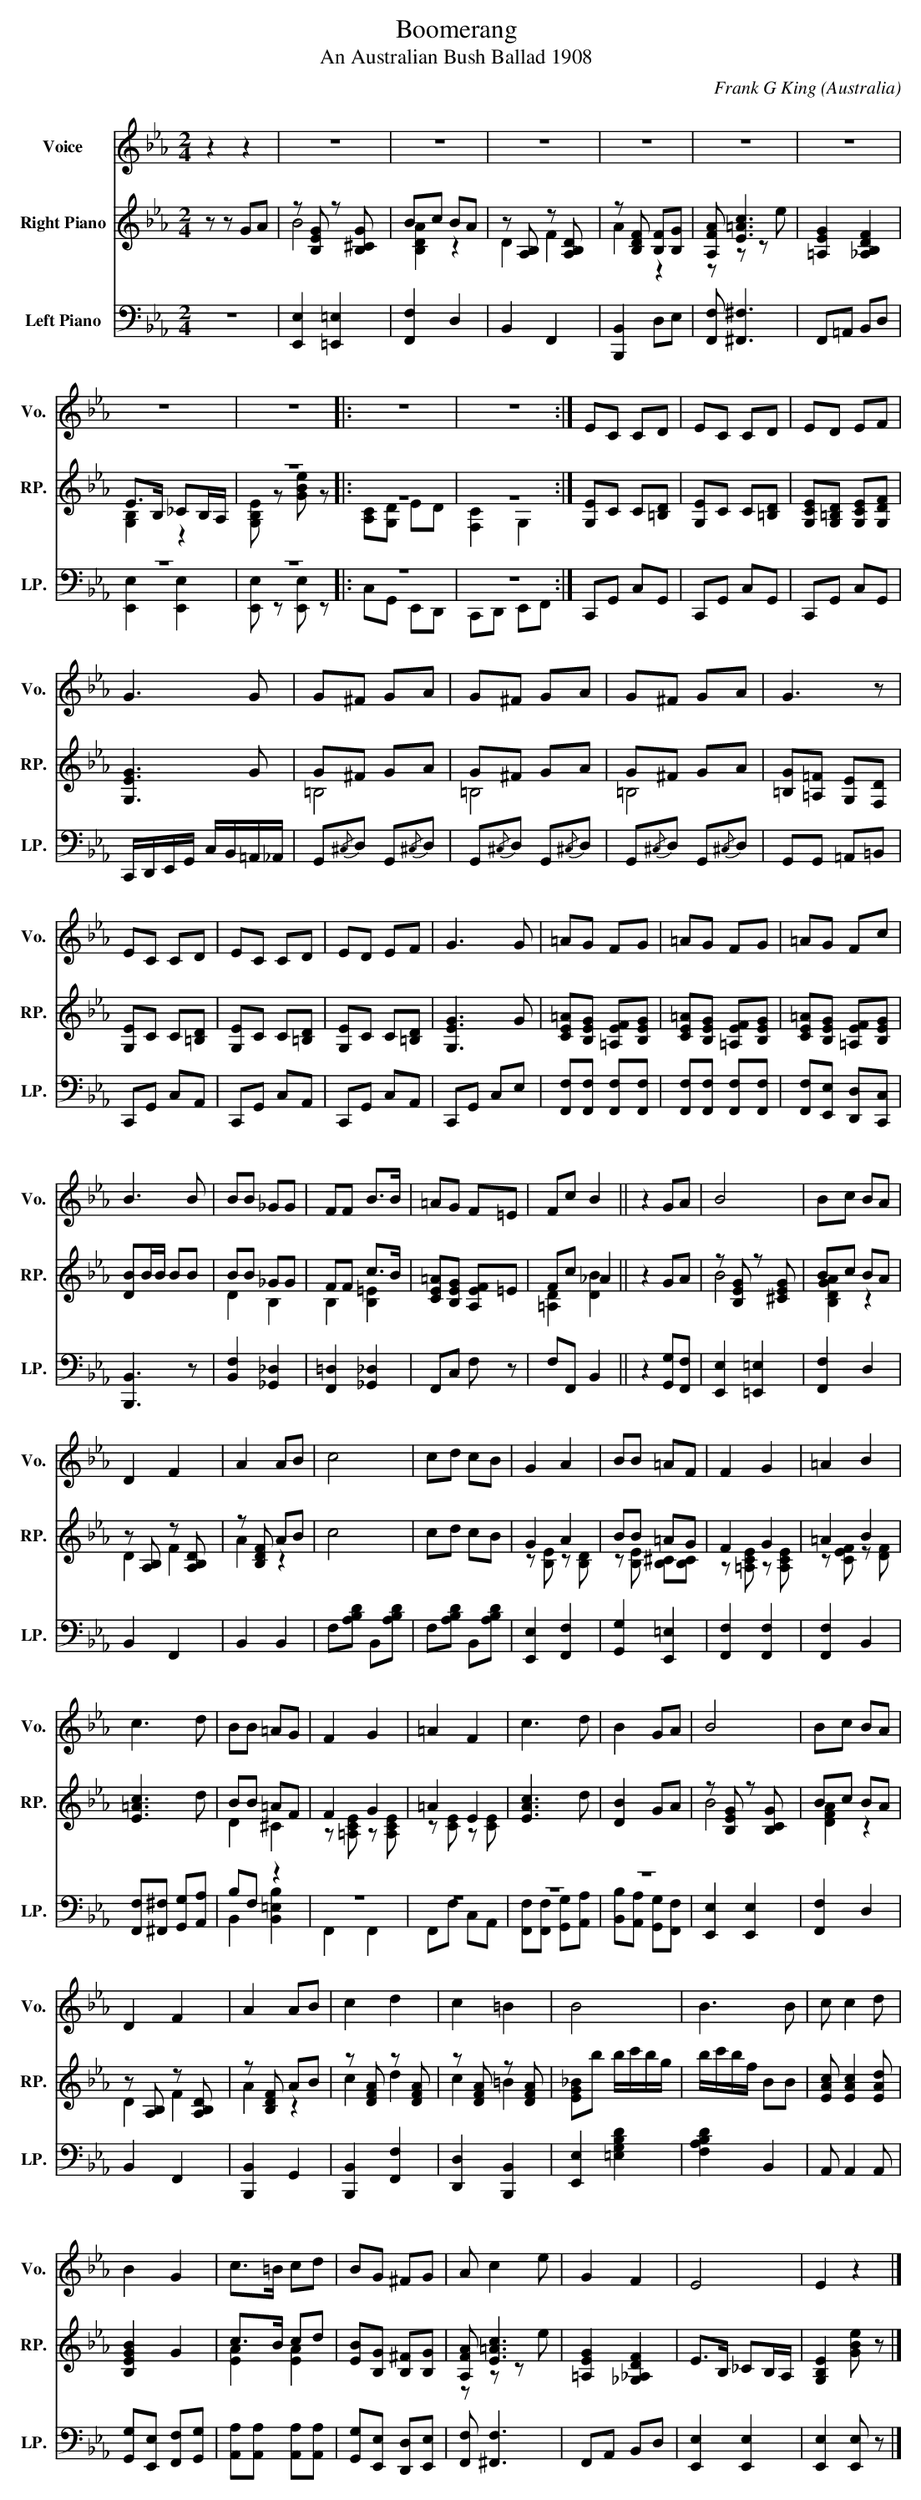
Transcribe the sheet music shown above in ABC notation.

X:1
T:Boomerang
T:An Australian Bush Ballad 1908
C:Frank G King
O:Australia
%%score 1 ( 2 3 ) ( 4 5 )
L:1/8
M:2/4
K:Eb
V:1 treble nm="Voice" snm="Vo."
V:2 treble nm="Right Piano" snm="RP."
V:3 treble
V:4 bass nm="Left Piano" snm="LP."
V:5 bass
V:1
z2 z2 | z4 | z4 | z4 | z4 | z4 | z4 |$ z4 | z4 |: z4 | z4 :| EC CD | EC CD | ED EF |$ G3 G |
G^F GA | G^F GA | G^F GA | G3 z |$ EC CD | EC CD | ED EF | G3 G | =AG FG | =AG FG | =AG Fc |$
B3 B | BB _GG | FF B>B | =AG F=E | Fc B2 || z2 GA | B4 | Bc BA |$ D2 F2 | A2 AB | c4 | cd cB |
G2 A2 | BB =AF | F2 G2 | =A2 B2 |$ c3 d | BB =AG | F2 G2 | =A2 F2 | c3 d | B2 GA | B4 | Bc BA |$
D2 F2 | A2 AB | c2 d2 | c2 =B2 | B4 | B3 B | c c2 d |$ B2 G2 | c>=B cd | BG ^FG | A c2 e | G2 F2 |
E4 | E2 z2 |]
V:2
z z GA | z [B,EG] z [B,^CG] | Bc BA | z [A,B,] z [A,B,D] | z [B,DF] [B,F][B,G] | [A,FA] [E=Ac]3 |
[=A,EG]2 [_A,B,DF]2 |$ E>B, _CB,/A,/ | z4 |: z4 | z4 :| [G,E]C C[=B,D] | [G,E]C C[=B,D] |
[G,CE][G,=B,D] [G,CE][G,DF] |$ [G,EG]3 G | G^F GA | G^F GA | G^F GA | [=B,G][=A,=F] [G,E][F,D] |$
[G,E]C C[=B,D] | [G,E]C C[=B,D] | [G,E]C C[=B,D] | [G,EG]3 G | [CE=A][B,EG] [=A,EF][B,EG] |
[CE=A][B,EG] [=A,EF][B,EG] | [CE=A][B,EG] [=A,EF][B,EG] |$ [DB]B/B/ BB | BB _GG | FF c>B |
[CE=A][B,EG] [A,EF]=E | Fc _A2 || z2 GA | z [B,EG] z [^CEG] | Bc BA |$ z [A,B,] z [A,B,D] |
z [B,DF] AB | c4 | cd cB | G2 A2 | BB =AG | F2 G2 | =A2 B2 |$ [E=Ac]3 d | BB =AF | F2 G2 |
=A2 E2 | [EAc]3 d | [DB]2 GA | z [B,EG] z [B,CG] | Bc BA |$ z [A,B,] z [A,B,D] | z [B,DF] AB |
z [DFA] z [DFA] | z [DFA] z [DFA] | [EG_B]b b/c'/b/g/ | b/c'/b/f/ BB | [EAc] [EAc]2 [EAd] |$
[B,EGB]2 G2 | c>B cd | [EB][B,G] [B,^F][B,G] | [A,FA] [E=Ac]3 | [=A,EG]2 [_G,_A,DF]2 |
E>B, _CB,/A,/ | [G,B,E]2 [GBe] z |]
V:3
x4 | B4 | [B,DA]2 z2 | D2 F2 | A2 z2 | z z z e | x4 |$ [G,B,]2 z2 | [G,B,E] z [GBe] z |:
[A,C][G,D] ED | [F,C]2 G,2 :| x4 | x4 | x4 |$ x4 | =B,4 | =B,4 | =B,4 | x4 |$ x4 | x4 | x4 | x4 |
x4 | x4 | x4 |$ x4 | D2 B,2 | B,2 [B,=E]2 | x4 | [=A,D]2 [DB]2 || x4 | B4 | [B,DGA]2 z2 |$ D2 F2 |
A2 z2 | x4 | x4 | z [B,E] z [B,D] | z [B,E] [B,^C][B,C] | z [=A,CE] z [A,CE] | z [CEF] z [DF] |$
x4 | D2 ^C2 | z [=A,CE] z [A,CE] | z [CE] z [CE] | x4 | x4 | B4 | [DFA]2 z2 |$ D2 F2 | A2 z2 |
c2 d2 | c2 =B2 | x4 | x4 | x4 |$ x4 | [EA]2 [EA]2 | x4 | z z z e | x4 | x4 | x4 |]
V:4
z4 | [E,,E,]2 [=E,,=E,]2 | [F,,F,]2 D,2 | B,,2 F,,2 | [B,,,B,,]2 D,E, | [F,,F,] [^F,,^F,]3 |
F,,=A,, B,,D, |$ z4 | z4 |: z4 | z4 :| C,,G,, C,G,, | C,,G,, C,G,, | C,,G,, C,G,, |$
C,,/D,,/E,,/G,,/ C,/B,,/=A,,/_A,,/ | G,,{/^C,}D, G,,{/^C,}D, | G,,{/^C,}D, G,,{/^C,}D, |
G,,{/^C,}D, G,,{/^C,}D, | G,,G,, =A,,=B,, |$ C,,G,, C,A,, | C,,G,, C,A,, | C,,G,, C,A,, |
C,,G,, C,E, | [F,,F,][F,,F,] [F,,F,][F,,F,] | [F,,F,][F,,F,] [F,,F,][F,,F,] |
[F,,F,][E,,E,] [D,,D,][C,,C,] |$ [B,,,B,,]3 z | [B,,F,]2 [_G,,_D,]2 | [F,,=D,]2 [_G,,_D,]2 |
F,,C, F, z | F,F,, B,,2 || z2 [G,,G,][F,,F,] | [E,,E,]2 [=E,,=E,]2 | [F,,F,]2 D,2 |$ B,,2 F,,2 |
B,,2 B,,2 | F,[A,B,D] B,,[A,B,D] | F,[A,B,D] B,,[A,B,D] | [E,,E,]2 [F,,F,]2 | [G,,G,]2 [E,,=E,]2 |
[F,,F,]2 [F,,F,]2 | [F,,F,]2 B,,2 |$ [F,,F,][^F,,^F,] [G,,G,][A,,A,] | B,F, z2 | z4 | z4 | z4 |
z4 | [E,,E,]2 [E,,E,]2 | [F,,F,]2 D,2 |$ B,,2 F,,2 | [B,,,B,,]2 G,,2 | [B,,,B,,]2 [F,,F,]2 |
[D,,D,]2 [B,,,B,,]2 | [E,,E,]2 [=E,G,B,D]2 | [F,A,B,D]2 B,,2 | A,, A,,2 A,, |$
[G,,G,][E,,E,] [F,,F,][G,,G,] | [A,,A,][A,,A,] [A,,A,][A,,A,] | [G,,G,][E,,E,] [D,,D,][E,,E,] |
[F,,F,] [^F,,F,]3 | F,,A,, B,,D, | [E,,E,]2 [E,,E,]2 | [E,,E,]2 [E,,E,] z |]
V:5
x4 | x4 | x4 | x4 | x4 | x4 | x4 |$ [E,,E,]2 [E,,E,]2 | [E,,E,] z [E,,E,] z |: C,G,, E,,D,, |
C,,D,, E,,F,, :| x4 | x4 | x4 |$ x4 | x4 | x4 | x4 | x4 |$ x4 | x4 | x4 | x4 | x4 | x4 | x4 |$
x4 | x4 | x4 | x4 | x4 || x4 | x4 | x4 |$ x4 | x4 | x4 | x4 | x4 | x4 | x4 | x4 |$ x4 |
B,,2 [B,,=E,B,]2 | F,,2 F,,2 | F,,F, C,A,, | [F,,F,][F,,F,] [G,,G,][A,,A,] |
[B,,B,][A,,A,] [G,,G,][F,,F,] | x4 | x4 |$ x4 | x4 | x4 | x4 | x4 | x4 | x4 |$ x4 | x4 | x4 | x4 |
x4 | x4 | x4 |]
